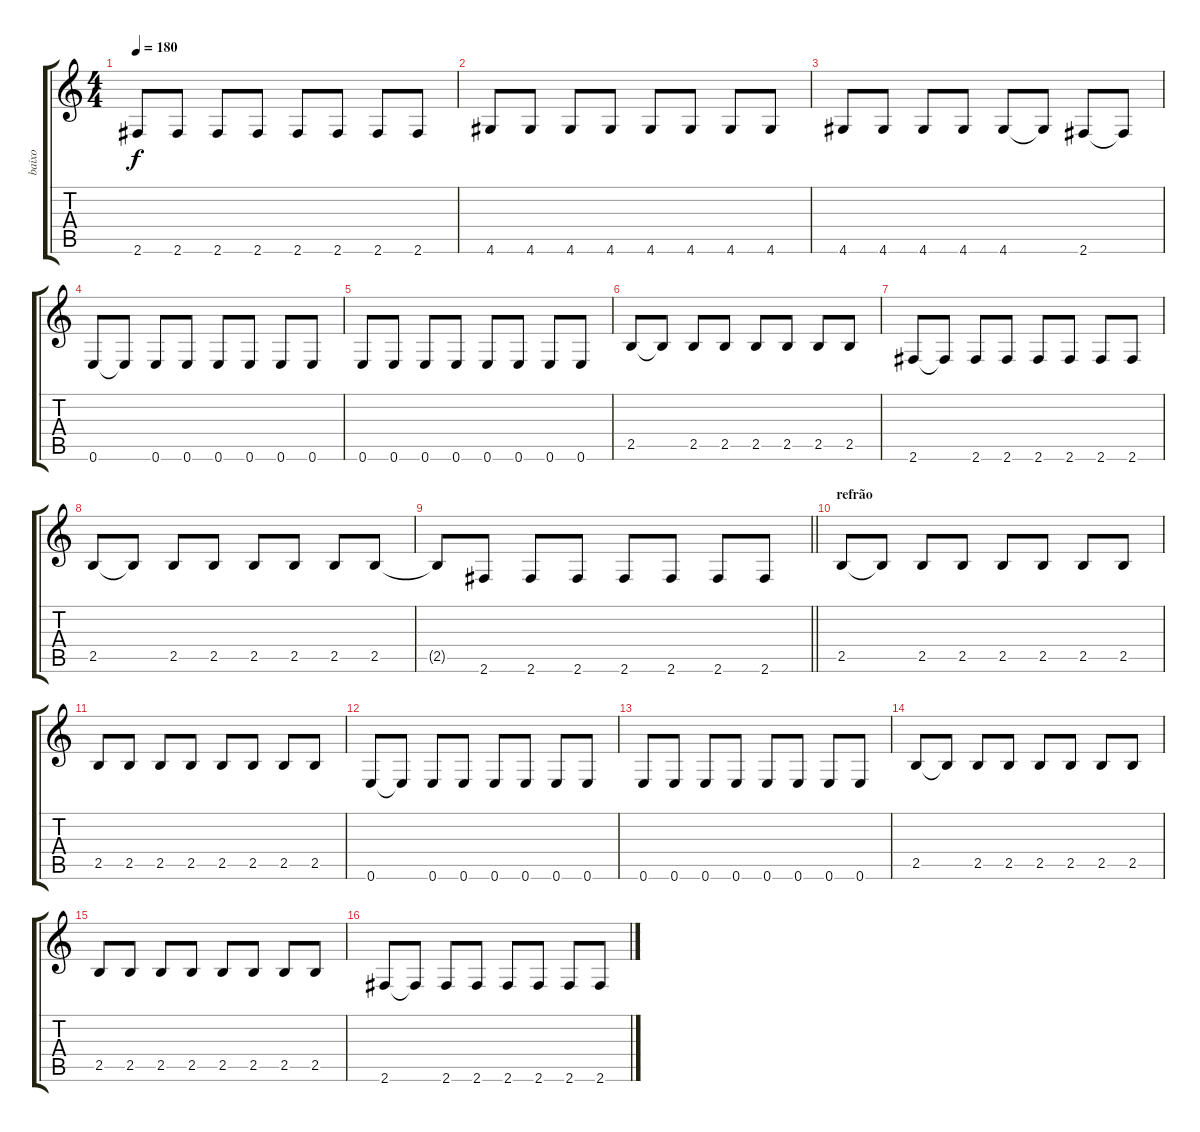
\track ("baixo" "baixo") {instrument electricbassfinger}
\staff {score tabs}
\tuning (E4 B3 G3 D3 A2 E2) {hide}
\ts (4 4)
\tempo 180
\clef g2
\ks c
2.6.8{dy f} 2.6.8 2.6.8 2.6.8 2.6.8 2.6.8 2.6.8 2.6.8 |
4.6.8 4.6.8 4.6.8 4.6.8 4.6.8 4.6.8 4.6.8 4.6.8 |
4.6.8 4.6.8 4.6.8 4.6.8 4.6.8 4.6{t}.8 2.6.8 2.6{t}.8 |
0.6.8 0.6{t}.8 0.6.8 0.6.8 0.6.8 0.6.8 0.6.8 0.6.8 |
0.6.8 0.6.8 0.6.8 0.6.8 0.6.8 0.6.8 0.6.8 0.6.8 |
2.5.8 2.5{t}.8 2.5.8 2.5.8 2.5.8 2.5.8 2.5.8 2.5.8 |
2.6.8 2.6{t}.8 2.6.8 2.6.8 2.6.8 2.6.8 2.6.8 2.6.8 |
2.5.8 2.5{t}.8 2.5.8 2.5.8 2.5.8 2.5.8 2.5.8 2.5.8 |
\barLineRight lightlight
2.5{t}.8 2.6.8 2.6.8 2.6.8 2.6.8 2.6.8 2.6.8 2.6.8 |
\section ("" "refrão")
2.5.8 2.5{t}.8 2.5.8 2.5.8 2.5.8 2.5.8 2.5.8 2.5.8 |
2.5.8 2.5.8 2.5.8 2.5.8 2.5.8 2.5.8 2.5.8 2.5.8 |
0.6.8 0.6{t}.8 0.6.8 0.6.8 0.6.8 0.6.8 0.6.8 0.6.8 |
0.6.8 0.6.8 0.6.8 0.6.8 0.6.8 0.6.8 0.6.8 0.6.8 |
2.5.8 2.5{t}.8 2.5.8 2.5.8 2.5.8 2.5.8 2.5.8 2.5.8 |
2.5.8 2.5.8 2.5.8 2.5.8 2.5.8 2.5.8 2.5.8 2.5.8 |
2.6.8 2.6{t}.8 2.6.8 2.6.8 2.6.8 2.6.8 2.6.8 2.6.8
